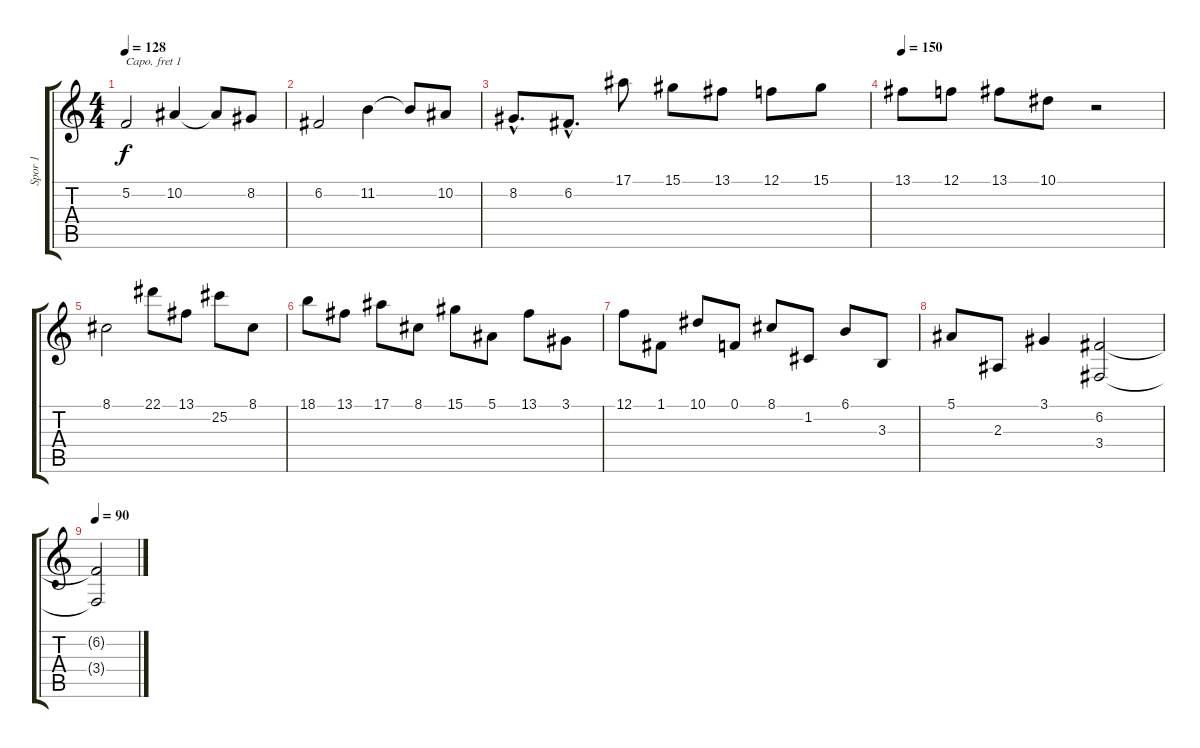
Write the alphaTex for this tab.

\track ("Spor 1" "Spor 1") {instrument acousticgrandpiano}
\staff {score tabs}
\capo 1
\tuning (E4 B3 G3 D3 A2 E2) {hide}
\ts (4 4)
\tempo 128
\clef g2
\ks c
5.2.2{dy f} 10.2.4 10.2{t}.8 8.2.8 |
6.2.2 11.2.4 11.2{t}.8 10.2.8 |
8.2{hac}.8{d} 6.2{hac}.8{d} 17.1.8 15.1.8 13.1.8 12.1.8 15.1.8 |
\tempo 150
13.1.8 12.1.8 13.1.8 10.1.8 r.2 |
8.1.2 22.1.8 13.1.8 25.2.8 8.1.8 |
18.1.8 13.1.8 17.1.8 8.1.8 15.1.8 5.1.8 13.1.8 3.1.8 |
12.1.8 1.1.8 10.1.8 0.1.8 8.1.8 1.2.8 6.1.8 3.3.8 |
5.1.8 2.3.8 3.1.4 (6.2 3.4).2 |
\tempo 90
(6.2{t} 3.4{t}).2
